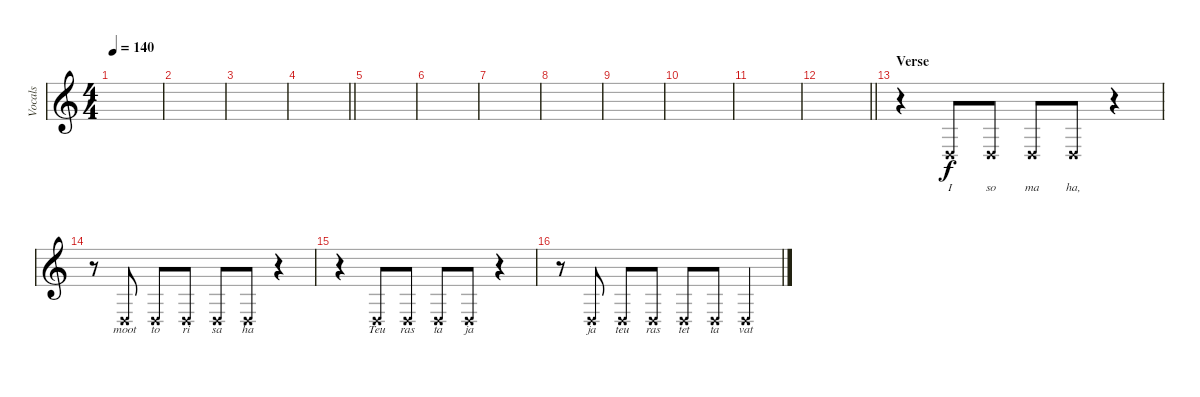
\track ("Vocals" "Vocals") {instrument stringensemble1}
\staff {score}
\tuning (E4 B3 G3 D3 A2 D2) {hide}
\ts (4 4)
\tempo 140
\clef g2
\ks c
|
|
|
\barLineRight lightlight
|
|
|
|
|
|
|
|
\barLineRight lightlight
|
\section ("" "Verse")
r.4 0.4{x}.8{lyrics (0 "I") lyrics (1 "") lyrics (2 "") lyrics (3 "") lyrics (4 "")} 0.4{x}.8{lyrics (0 "so") lyrics (1 "") lyrics (2 "") lyrics (3 "") lyrics (4 "")} 0.4{x}.8{lyrics (0 "ma") lyrics (1 "") lyrics (2 "") lyrics (3 "") lyrics (4 "")} 0.4{x}.8{lyrics (0 "ha,") lyrics (1 "") lyrics (2 "") lyrics (3 "") lyrics (4 "")} r.4 |
r.8 0.4{x}.8{lyrics (0 "moot") lyrics (1 "") lyrics (2 "") lyrics (3 "") lyrics (4 "")} 0.4{x}.8{lyrics (0 "to") lyrics (1 "") lyrics (2 "") lyrics (3 "") lyrics (4 "")} 0.4{x}.8{lyrics (0 "ri") lyrics (1 "") lyrics (2 "") lyrics (3 "") lyrics (4 "")} 0.4{x}.8{lyrics (0 "sa") lyrics (1 "") lyrics (2 "") lyrics (3 "") lyrics (4 "")} 0.4{x}.8{lyrics (0 "ha") lyrics (1 "") lyrics (2 "") lyrics (3 "") lyrics (4 "")} r.4 |
r.4 0.4{x}.8{lyrics (0 "Teu") lyrics (1 "") lyrics (2 "") lyrics (3 "") lyrics (4 "")} 0.4{x}.8{lyrics (0 "ras") lyrics (1 "") lyrics (2 "") lyrics (3 "") lyrics (4 "")} 0.4{x}.8{lyrics (0 "ta") lyrics (1 "") lyrics (2 "") lyrics (3 "") lyrics (4 "")} 0.4{x}.8{lyrics (0 "ja") lyrics (1 "") lyrics (2 "") lyrics (3 "") lyrics (4 "")} r.4 |
r.8 0.4{x}.8{lyrics (0 "ja") lyrics (1 "") lyrics (2 "") lyrics (3 "") lyrics (4 "")} 0.4{x}.8{lyrics (0 "teu") lyrics (1 "") lyrics (2 "") lyrics (3 "") lyrics (4 "")} 0.4{x}.8{lyrics (0 "ras") lyrics (1 "") lyrics (2 "") lyrics (3 "") lyrics (4 "")} 0.4{x}.8{lyrics (0 "tet") lyrics (1 "") lyrics (2 "") lyrics (3 "") lyrics (4 "")} 0.4{x}.8{lyrics (0 "ta") lyrics (1 "") lyrics (2 "") lyrics (3 "") lyrics (4 "")} 0.4{x}.4{lyrics (0 "vat") lyrics (1 "") lyrics (2 "") lyrics (3 "") lyrics (4 "")}
